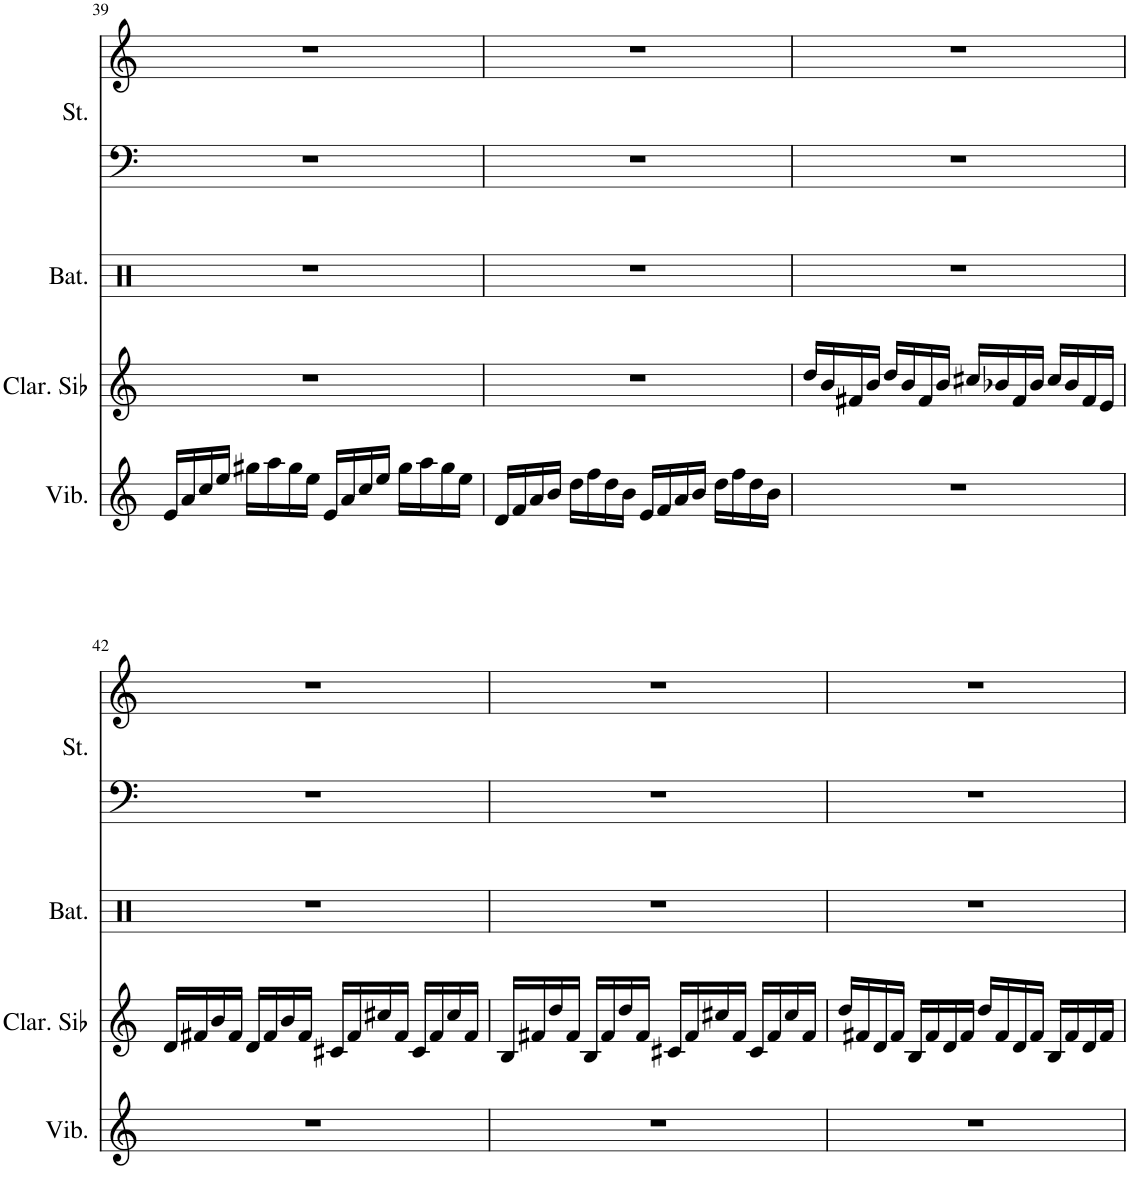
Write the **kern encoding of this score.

**kern	**kern	**kern	**kern	**kern
*part4	*part3	*part2	*part1	*part1
*staff5	*staff4	*staff3	*staff2	*staff1
*I"Vibraphone	*I"Clarinette en Sib	*I"Batterie	*I"Cordes	*
*I'Vib.	*I'Clar. Sib	*I'Bat.	*	*
!!LO:PB:g=z
*clefG2	*clefG2	*clefX	*clefF4	*clefG2
*	*Trd1c2	*	*	*
*k[]	*k[]	*k[]	*k[]	*k[]
*M2/2	*M2/2	*M2/2	*M2/2	*M2/2
=39	=39	=39	=39	=39
16e/LL	1r	1r	1r	1r
16a/	.	.	.	.
16cc/	.	.	.	.
16ee/JJ	.	.	.	.
16gg#X\LL	.	.	.	.
16aa\	.	.	.	.
16gg#\	.	.	.	.
16ee\JJ	.	.	.	.
16e/LL	.	.	.	.
16a/	.	.	.	.
16cc/	.	.	.	.
16ee/JJ	.	.	.	.
16gg#\LL	.	.	.	.
16aa\	.	.	.	.
16gg#\	.	.	.	.
16ee\JJ	.	.	.	.
=40	=40	=40	=40	=40
16d/LL	1r	1r	1r	1r
16f/	.	.	.	.
16a/	.	.	.	.
16b/JJ	.	.	.	.
16dd\LL	.	.	.	.
16ff\	.	.	.	.
16dd\	.	.	.	.
16b\JJ	.	.	.	.
16e/LL	.	.	.	.
16f/	.	.	.	.
16a/	.	.	.	.
16b/JJ	.	.	.	.
16dd\LL	.	.	.	.
16ff\	.	.	.	.
16dd\	.	.	.	.
16b\JJ	.	.	.	.
=41	=41	=41	=41	=41
1r	16dd/LL	1r	1r	1r
.	16b/	.	.	.
.	16f#X/	.	.	.
.	16b/JJ	.	.	.
.	16dd/LL	.	.	.
.	16b/	.	.	.
.	16f#/	.	.	.
.	16b/JJ	.	.	.
.	16cc#X/LL	.	.	.
.	16b-X/	.	.	.
.	16f#/	.	.	.
.	16b-/JJ	.	.	.
.	16cc#/LL	.	.	.
.	16b-/	.	.	.
.	16f#/	.	.	.
.	16e/JJ	.	.	.
!!LO:LB:g=z
=42	=42	=42	=42	=42
1r	16d/LL	1r	1r	1r
.	16f#X/	.	.	.
.	16b/	.	.	.
.	16f#/JJ	.	.	.
.	16d/LL	.	.	.
.	16f#/	.	.	.
.	16b/	.	.	.
.	16f#/JJ	.	.	.
.	16c#X/LL	.	.	.
.	16f#/	.	.	.
.	16cc#X/	.	.	.
.	16f#/JJ	.	.	.
.	16c#/LL	.	.	.
.	16f#/	.	.	.
.	16cc#/	.	.	.
.	16f#/JJ	.	.	.
=43	=43	=43	=43	=43
1r	16B/LL	1r	1r	1r
.	16f#X/	.	.	.
.	16dd/	.	.	.
.	16f#/JJ	.	.	.
.	16B/LL	.	.	.
.	16f#/	.	.	.
.	16dd/	.	.	.
.	16f#/JJ	.	.	.
.	16c#X/LL	.	.	.
.	16f#/	.	.	.
.	16cc#X/	.	.	.
.	16f#/JJ	.	.	.
.	16c#/LL	.	.	.
.	16f#/	.	.	.
.	16cc#/	.	.	.
.	16f#/JJ	.	.	.
=44	=44	=44	=44	=44
1r	16dd/LL	1r	1r	1r
.	16f#X/	.	.	.
.	16d/	.	.	.
.	16f#/JJ	.	.	.
.	16B/LL	.	.	.
.	16f#/	.	.	.
.	16d/	.	.	.
.	16f#/JJ	.	.	.
.	16dd/LL	.	.	.
.	16f#/	.	.	.
.	16d/	.	.	.
.	16f#/JJ	.	.	.
.	16B/LL	.	.	.
.	16f#/	.	.	.
.	16d/	.	.	.
.	16f#/JJ	.	.	.
=	=	=	=	=
*-	*-	*-	*-	*-
